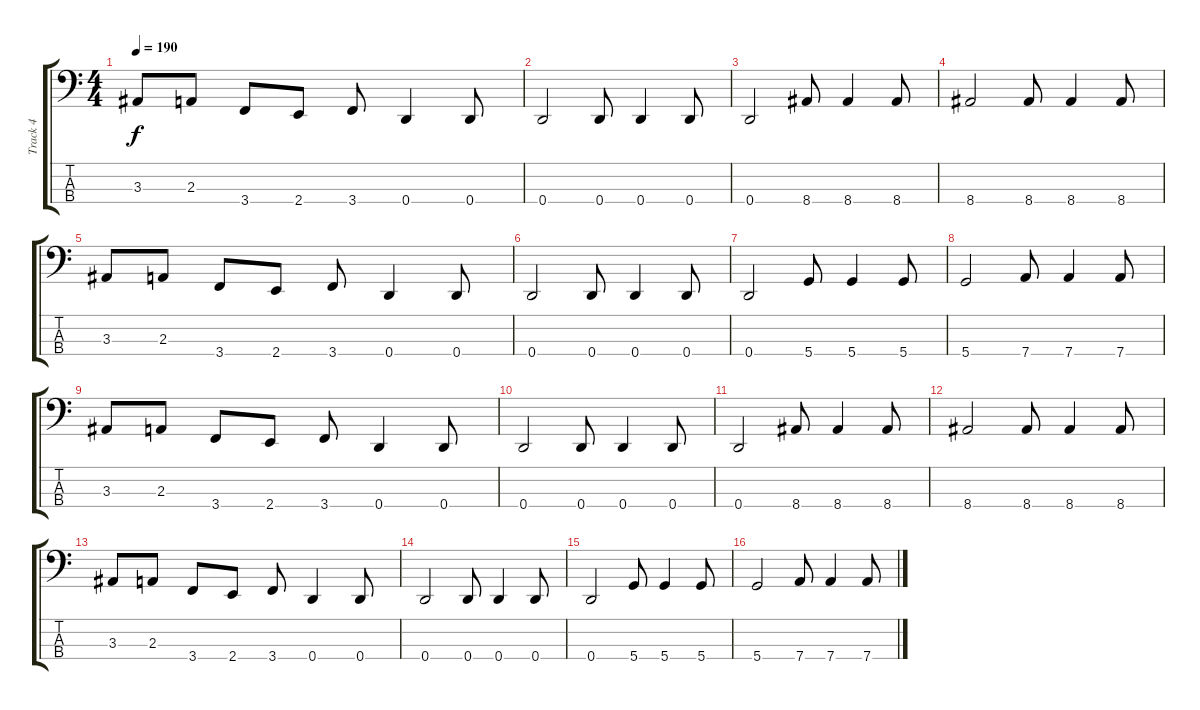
\track ("Track 4" "Track 4") {instrument electricbassfinger}
\staff {score tabs}
\tuning (F2 C2 G1 D1) {hide}
\ts (4 4)
\tempo 190
\clef f4
\ks c
3.3.8{dy f instrument electricbassfinger} 2.3.8 3.4.8 2.4.8 3.4.8 0.4.4 0.4.8 |
0.4.2 0.4.8 0.4.4 0.4.8 |
0.4.2 8.4.8 8.4.4 8.4.8 |
8.4.2 8.4.8 8.4.4 8.4.8 |
3.3.8 2.3.8 3.4.8 2.4.8 3.4.8 0.4.4 0.4.8 |
0.4.2 0.4.8 0.4.4 0.4.8 |
0.4.2 5.4.8 5.4.4 5.4.8 |
5.4.2 7.4.8 7.4.4 7.4.8 |
3.3.8 2.3.8 3.4.8 2.4.8 3.4.8 0.4.4 0.4.8 |
0.4.2 0.4.8 0.4.4 0.4.8 |
0.4.2 8.4.8 8.4.4 8.4.8 |
8.4.2 8.4.8 8.4.4 8.4.8 |
3.3.8 2.3.8 3.4.8 2.4.8 3.4.8 0.4.4 0.4.8 |
0.4.2 0.4.8 0.4.4 0.4.8 |
0.4.2 5.4.8 5.4.4 5.4.8 |
5.4.2 7.4.8 7.4.4 7.4.8
